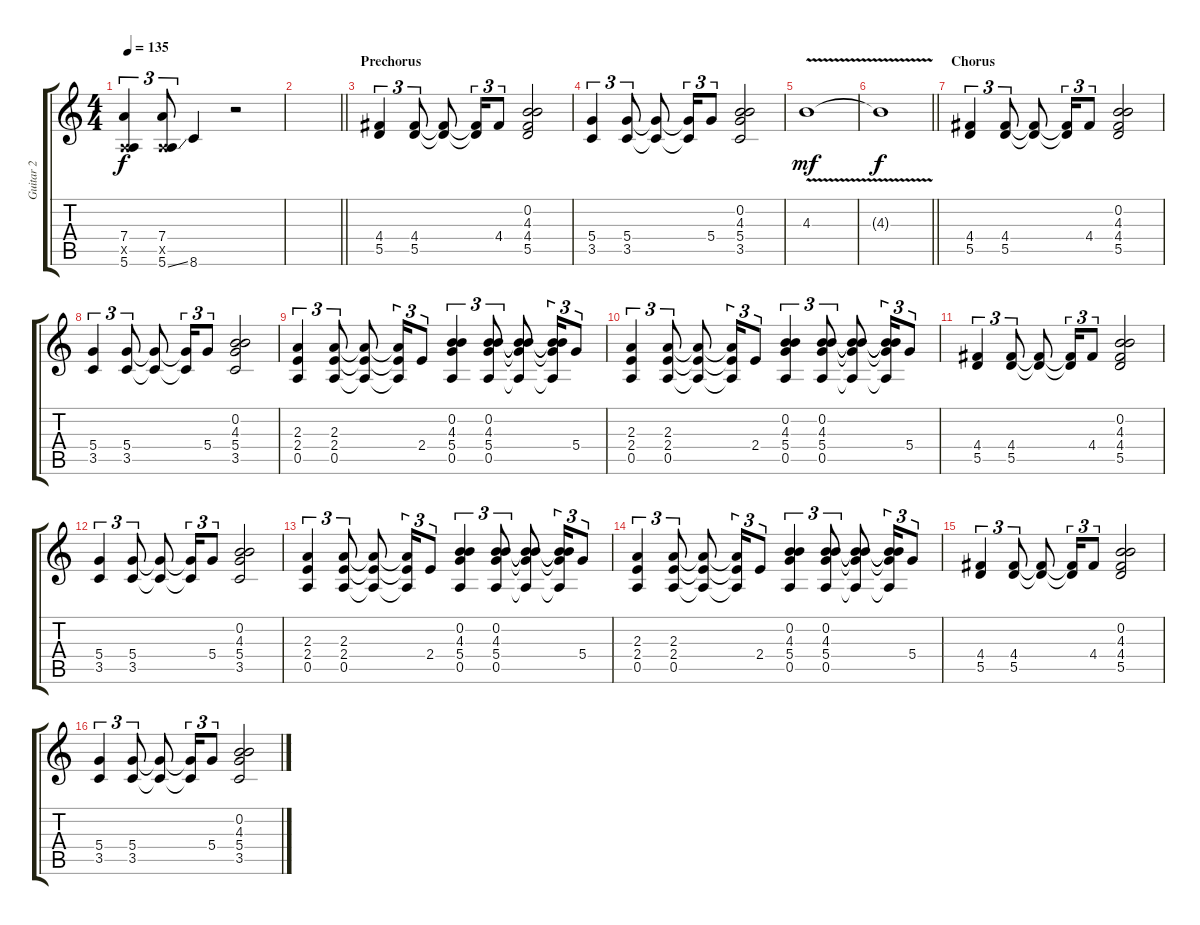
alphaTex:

\track ("Guitar 2" "Guitar 2") {instrument distortionguitar}
\staff {score tabs}
\tuning (E4 B3 G3 D3 A2 E2) {hide}
\ts (4 4)
\tempo 135
\clef g2
\ks c
(7.4 0.5{x} 5.6).4{tu (3 2) dy f} (7.4 0.5{x} 5.6{ss}).8{tu (3 2)} 8.6.4 r.2 |
\barLineRight lightlight
|
\section ("" "Prechorus")
(4.4 5.5).4{tu (3 2)} (4.4 5.5).8{tu (3 2)} (4.4{t} 5.5{t}).8 (4.4{t} 5.5{t}).16{tu (3 2)} 4.4.8{tu (3 2)} (0.2 4.3 4.4 5.5).2 |
(5.4 3.5).4{tu (3 2)} (5.4 3.5).8{tu (3 2)} (5.4{t} 3.5{t}).8 (5.4{t} 3.5{t}).16{tu (3 2)} 5.4.8{tu (3 2)} (0.2 4.3 5.4 3.5).2 |
4.3{v}.1{dy mf} |
\barLineRight lightlight
4.3{t}.1{dy f} |
\section ("" "Chorus")
(4.4 5.5).4{tu (3 2)} (4.4 5.5).8{tu (3 2)} (4.4{t} 5.5{t}).8 (4.4{t} 5.5{t}).16{tu (3 2)} 4.4.8{tu (3 2)} (0.2 4.3 4.4 5.5).2 |
(5.4 3.5).4{tu (3 2)} (5.4 3.5).8{tu (3 2)} (5.4{t} 3.5{t}).8 (5.4{t} 3.5{t}).16{tu (3 2)} 5.4.8{tu (3 2)} (0.2 4.3 5.4 3.5).2 |
(2.3 2.4 0.5).4{tu (3 2)} (2.3 2.4 0.5).8{tu (3 2)} (2.3{t} 2.4{t} 0.5{t}).8 (2.3{t} 2.4{t} 0.5{t}).16{tu (3 2)} 2.4.8{tu (3 2)} (0.2 4.3 5.4 0.5).4{tu (3 2)} (0.2 4.3 5.4 0.5).8{tu (3 2)} (0.2{t} 4.3{t} 5.4{t} 0.5{t}).8 (0.2{t} 4.3{t} 5.4{t} 0.5{t}).16{tu (3 2)} 5.4.8{tu (3 2)} |
(2.3 2.4 0.5).4{tu (3 2)} (2.3 2.4 0.5).8{tu (3 2)} (2.3{t} 2.4{t} 0.5{t}).8 (2.3{t} 2.4{t} 0.5{t}).16{tu (3 2)} 2.4.8{tu (3 2)} (0.2 4.3 5.4 0.5).4{tu (3 2)} (0.2 4.3 5.4 0.5).8{tu (3 2)} (0.2{t} 4.3{t} 5.4{t} 0.5{t}).8 (0.2{t} 4.3{t} 5.4{t} 0.5{t}).16{tu (3 2)} 5.4.8{tu (3 2)} |
(4.4 5.5).4{tu (3 2)} (4.4 5.5).8{tu (3 2)} (4.4{t} 5.5{t}).8 (4.4{t} 5.5{t}).16{tu (3 2)} 4.4.8{tu (3 2)} (0.2 4.3 4.4 5.5).2 |
(5.4 3.5).4{tu (3 2)} (5.4 3.5).8{tu (3 2)} (5.4{t} 3.5{t}).8 (5.4{t} 3.5{t}).16{tu (3 2)} 5.4.8{tu (3 2)} (0.2 4.3 5.4 3.5).2 |
(2.3 2.4 0.5).4{tu (3 2)} (2.3 2.4 0.5).8{tu (3 2)} (2.3{t} 2.4{t} 0.5{t}).8 (2.3{t} 2.4{t} 0.5{t}).16{tu (3 2)} 2.4.8{tu (3 2)} (0.2 4.3 5.4 0.5).4{tu (3 2)} (0.2 4.3 5.4 0.5).8{tu (3 2)} (0.2{t} 4.3{t} 5.4{t} 0.5{t}).8 (0.2{t} 4.3{t} 5.4{t} 0.5{t}).16{tu (3 2)} 5.4.8{tu (3 2)} |
(2.3 2.4 0.5).4{tu (3 2)} (2.3 2.4 0.5).8{tu (3 2)} (2.3{t} 2.4{t} 0.5{t}).8 (2.3{t} 2.4{t} 0.5{t}).16{tu (3 2)} 2.4.8{tu (3 2)} (0.2 4.3 5.4 0.5).4{tu (3 2)} (0.2 4.3 5.4 0.5).8{tu (3 2)} (0.2{t} 4.3{t} 5.4{t} 0.5{t}).8 (0.2{t} 4.3{t} 5.4{t} 0.5{t}).16{tu (3 2)} 5.4.8{tu (3 2)} |
(4.4 5.5).4{tu (3 2)} (4.4 5.5).8{tu (3 2)} (4.4{t} 5.5{t}).8 (4.4{t} 5.5{t}).16{tu (3 2)} 4.4.8{tu (3 2)} (0.2 4.3 4.4 5.5).2 |
(5.4 3.5).4{tu (3 2)} (5.4 3.5).8{tu (3 2)} (5.4{t} 3.5{t}).8 (5.4{t} 3.5{t}).16{tu (3 2)} 5.4.8{tu (3 2)} (0.2 4.3 5.4 3.5).2
